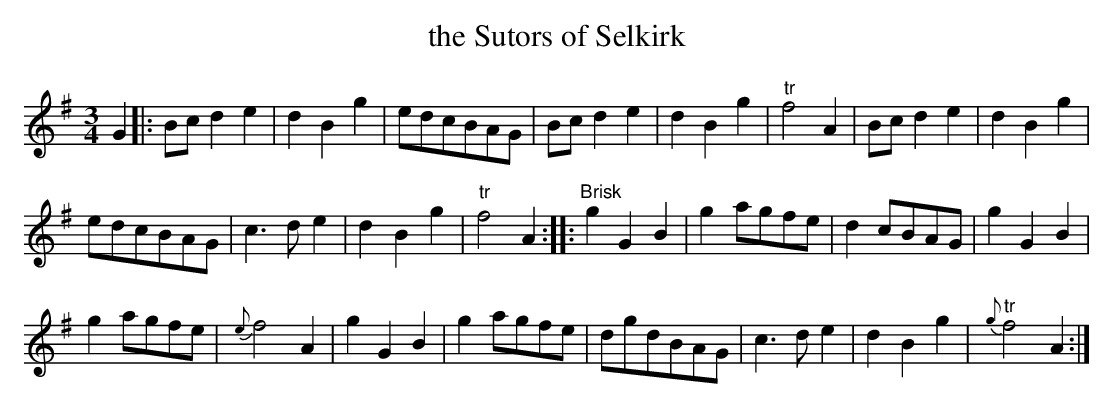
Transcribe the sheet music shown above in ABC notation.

X:1
T:the Sutors of Selkirk
M:3/4
K:G major
G2|:\
Bcd2e2| d2B2g2| edcBAG| Bcd2e2| \
d2B2g2| "tr"f4A2| Bcd2e2| d2B2g2|
edcBAG| c3de2| d2B2g2| "tr"f4 A2::\
"Brisk"g2G2B2| g2agfe| d2cBAG| g2G2B2|
g2agfe| {e}f4A2| g2G2B2| g2agfe|\
dgdBAG| c3de2| d2B2g2| {g}"tr"f4 A2:|
